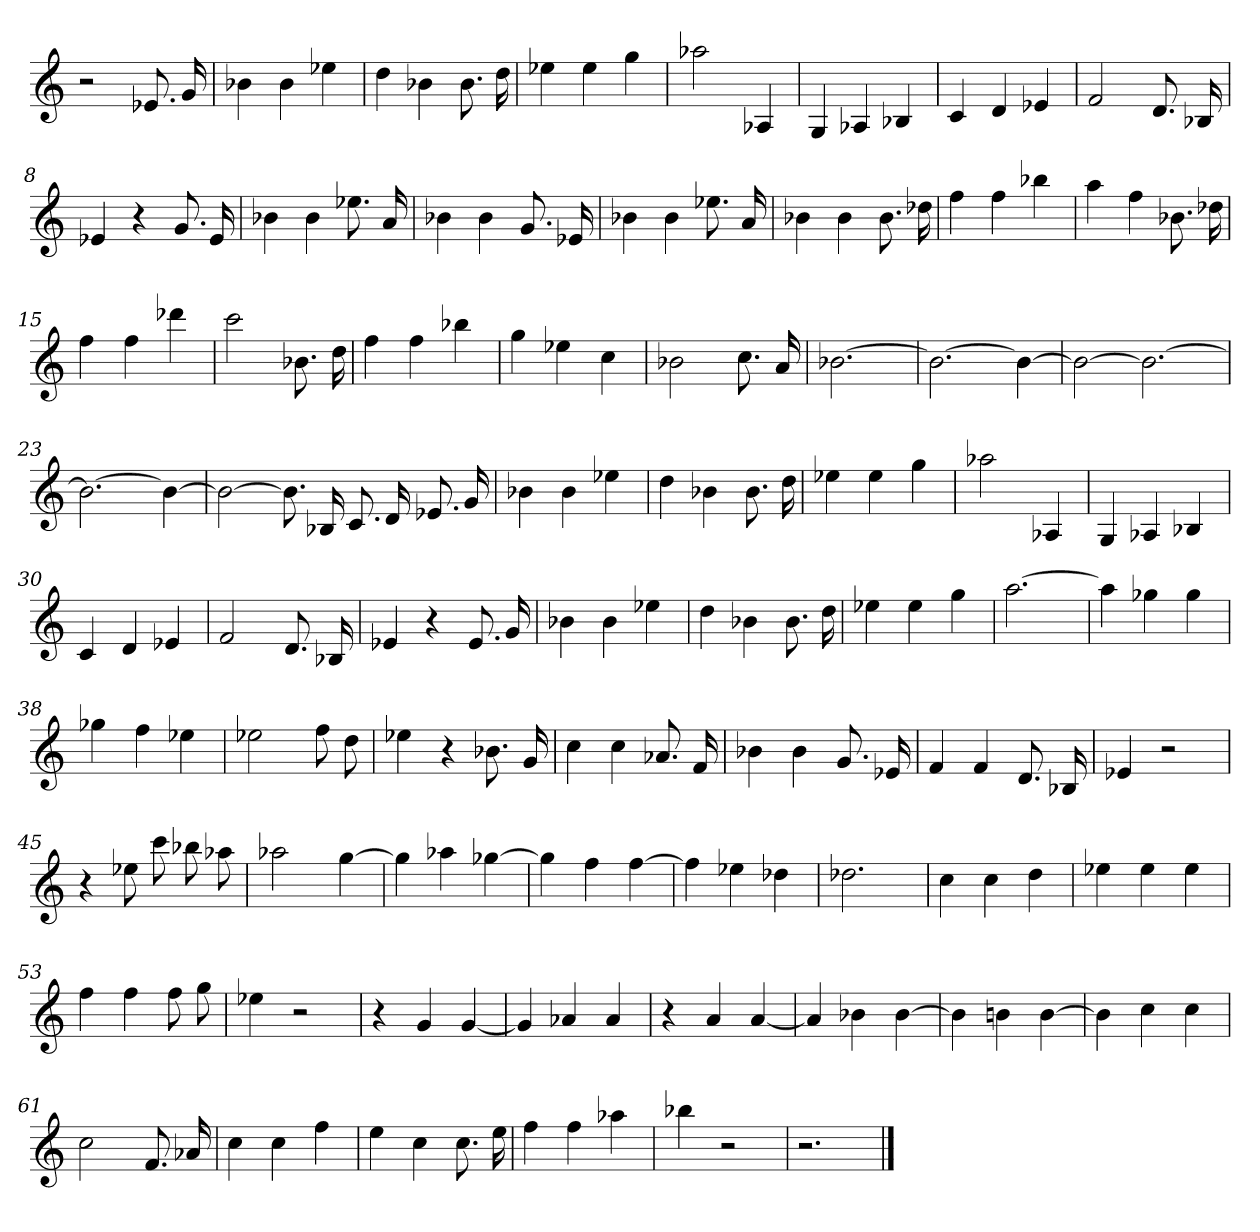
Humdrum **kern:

**kern
*part1
*staff1
=
2r
8.e-X
16g
=1
4b-X
4b-
4ee-X
=2
4dd
4b-X
8.b-
16dd
=3
4ee-X
4ee-
4gg
=4
2aa-X
4A-X
=5
4G
4A-X
4B-X
=6
4c
4d
4e-X
=7
2f
8.d
16B-X
=8
4e-X
4r
8.g
16e-
=9
4b-X
4b-
8.ee-X
16a
=10
4b-X
4b-
8.g
16e-X
=11
4b-X
4b-
8.ee-X
16a
=12
4b-X
4b-
8.b-
16dd-X
=13
4ff
4ff
4bb-X
=14
4aa
4ff
8.b-X
16dd-X
=15
4ff
4ff
4ddd-X
=16
2ccc
8.b-X
16dd
=17
4ff
4ff
4bb-X
=18
4gg
4ee-X
4cc
=19
2b-X
8.cc
16a
=20
[2.b-X
=21
2.b-_
4b-_
=22
2b-_
2.b-_
=23
2.b-_
4b-_
=24
2b-_
8.b-]
16B-X
8.c
16d
8.e-X
16g
=25
4b-X
4b-
4ee-X
=26
4dd
4b-X
8.b-
16dd
=27
4ee-X
4ee-
4gg
=28
2aa-X
4A-X
=29
4G
4A-X
4B-X
=30
4c
4d
4e-X
=31
2f
8.d
16B-X
=32
4e-X
4r
8.e-
16g
=33
4b-X
4b-
4ee-X
=34
4dd
4b-X
8.b-
16dd
=35
4ee-X
4ee-
4gg
=36
[2.aa
=37
4aa]
4gg-X
4gg-
=38
4gg-X
4ff
4ee-X
=39
2ee-X
8ff
8dd
=40
4ee-X
4r
8.b-X
16g
=41
4cc
4cc
8.a-X
16f
=42
4b-X
4b-
8.g
16e-X
=43
4f
4f
8.d
16B-X
=44
4e-X
2r
=45
4r
8ee-X
8ccc
8bb-X
8aa-X
=46
2aa-X
[4gg
=47
4gg]
4aa-X
[4gg-X
=48
4gg-]
4ff
[4ff
=49
4ff]
4ee-X
4dd-X
=50
2.dd-X
=51
4cc
4cc
4dd
=52
4ee-X
4ee-
4ee-
=53
4ff
4ff
8ff
8gg
=54
4ee-X
2r
=55
4r
4g
[4g
=56
4g]
4a-X
4a-
=57
4r
4a
[4a
=58
4a]
4b-X
[4b-
=59
4b-]
4bn
[4b
=60
4b]
4cc
4cc
=61
2cc
8.f
16a-X
=62
4cc
4cc
4ff
=63
4ee
4cc
8.cc
16ee
=64
4ff
4ff
4aa-X
=65
4bb-X
2r
=66
2.r
==
*-
